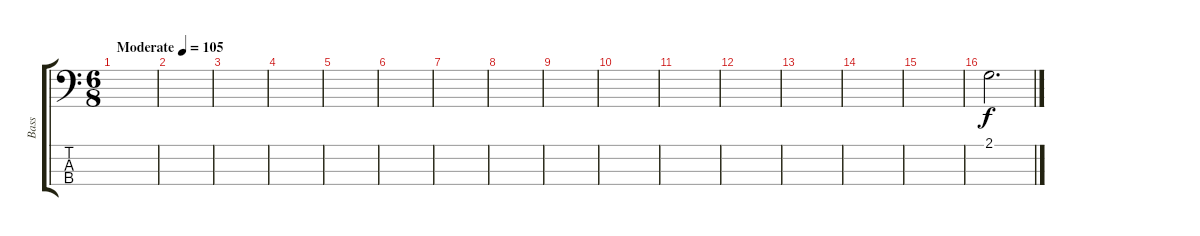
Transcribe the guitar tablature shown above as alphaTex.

\track ("Bass" "Bass") {instrument electricbassfinger}
\staff {score tabs}
\tuning (F2 C2 G1 D1) {hide}
\ts (6 8)
\tempo (105 "Moderate")
\clef f4
\ks c
|
|
|
|
|
|
|
|
|
|
|
|
|
|
|
2.1.2{d}
